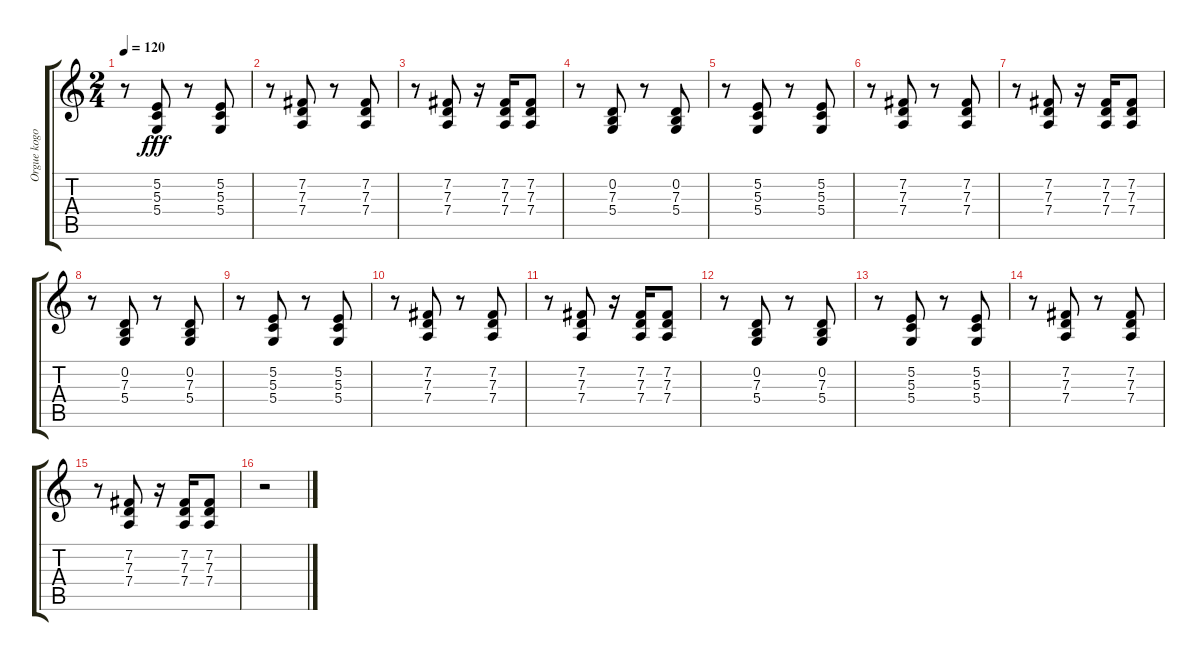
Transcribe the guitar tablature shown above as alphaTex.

\track ("Orgue kogote" "Orgue kogo") {instrument rockorgan}
\staff {score tabs}
\tuning (E4 B3 G3 D3 A2 E2) {hide}
\ts (2 4)
\tempo 120
\clef g2
\ks c
r.8{dy fff} (5.2 5.3 5.4).8 r.8 (5.2 5.3 5.4).8 |
r.8 (7.2 7.3 7.4).8 r.8 (7.2 7.3 7.4).8 |
r.8 (7.2 7.3 7.4).8 r.16 (7.2 7.3 7.4).16 (7.2 7.3 7.4).8 |
r.8 (0.2 7.3 5.4).8 r.8 (0.2 7.3 5.4).8 |
r.8 (5.2 5.3 5.4).8 r.8 (5.2 5.3 5.4).8 |
r.8 (7.2 7.3 7.4).8 r.8 (7.2 7.3 7.4).8 |
r.8 (7.2 7.3 7.4).8 r.16 (7.2 7.3 7.4).16 (7.2 7.3 7.4).8 |
r.8 (0.2 7.3 5.4).8 r.8 (0.2 7.3 5.4).8 |
r.8 (5.2 5.3 5.4).8 r.8 (5.2 5.3 5.4).8 |
r.8 (7.2 7.3 7.4).8 r.8 (7.2 7.3 7.4).8 |
r.8 (7.2 7.3 7.4).8 r.16 (7.2 7.3 7.4).16 (7.2 7.3 7.4).8 |
r.8 (0.2 7.3 5.4).8 r.8 (0.2 7.3 5.4).8 |
r.8 (5.2 5.3 5.4).8 r.8 (5.2 5.3 5.4).8 |
r.8 (7.2 7.3 7.4).8 r.8 (7.2 7.3 7.4).8 |
r.8 (7.2 7.3 7.4).8 r.16 (7.2 7.3 7.4).16 (7.2 7.3 7.4).8 |
r.2
